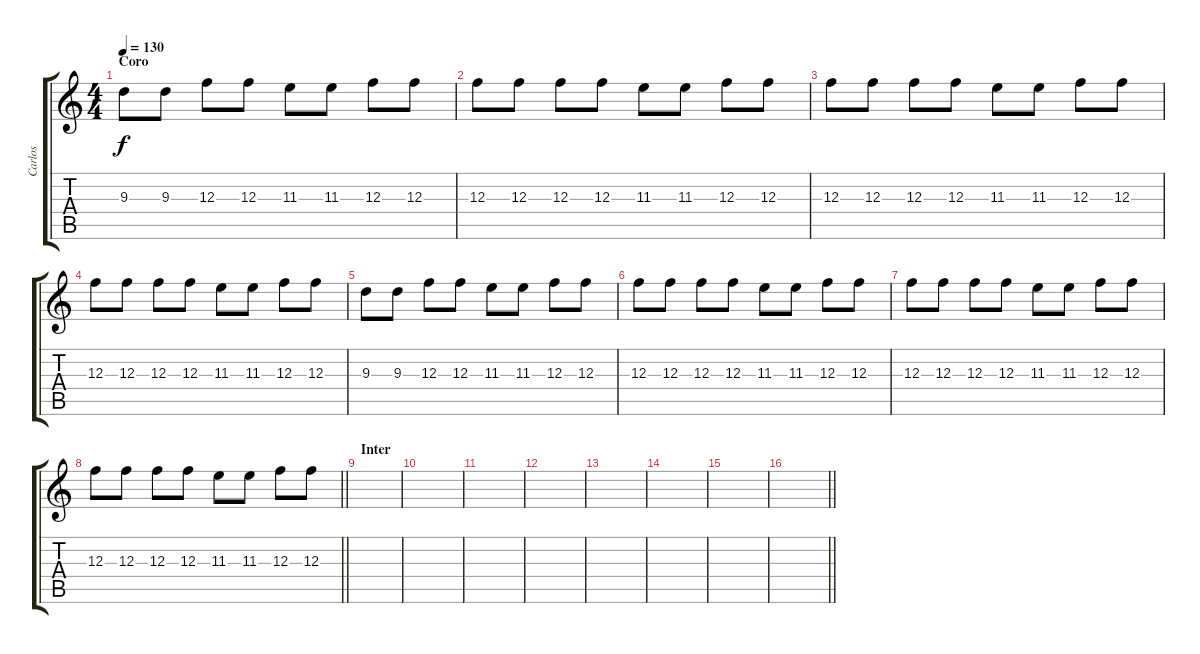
\track ("Carlos" "Carlos") {instrument distortionguitar}
\staff {score tabs}
\tuning (D4 A3 F3 C3 G2 D2) {hide}
\ts (4 4)
\section ("" "Coro")
\tempo 130
\clef g2
\ks c
9.3.8{dy f} 9.3.8 12.3.8 12.3.8 11.3.8 11.3.8 12.3.8 12.3.8 |
12.3.8 12.3.8 12.3.8 12.3.8 11.3.8 11.3.8 12.3.8 12.3.8 |
12.3.8 12.3.8 12.3.8 12.3.8 11.3.8 11.3.8 12.3.8 12.3.8 |
12.3.8 12.3.8 12.3.8 12.3.8 11.3.8 11.3.8 12.3.8 12.3.8 |
9.3.8 9.3.8 12.3.8 12.3.8 11.3.8 11.3.8 12.3.8 12.3.8 |
12.3.8 12.3.8 12.3.8 12.3.8 11.3.8 11.3.8 12.3.8 12.3.8 |
12.3.8 12.3.8 12.3.8 12.3.8 11.3.8 11.3.8 12.3.8 12.3.8 |
\barLineRight lightlight
12.3.8 12.3.8 12.3.8 12.3.8 11.3.8 11.3.8 12.3.8 12.3.8 |
\section ("" "Inter")
|
|
|
|
|
|
|
\barLineRight lightlight
